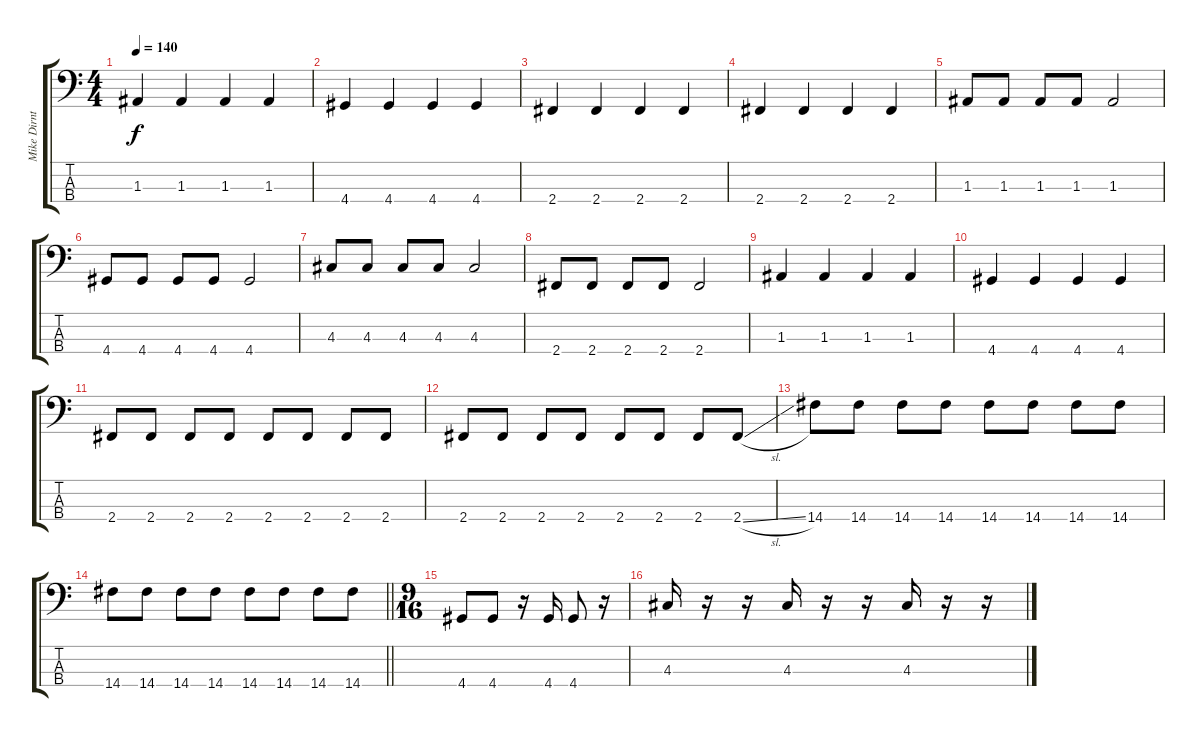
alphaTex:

\track ("Mike Dirnt" "Mike Dirnt") {instrument electricbassfinger}
\staff {score tabs}
\tuning (G2 D2 A1 E1) {hide}
\ts (4 4)
\tempo 140
\clef f4
\ks c
1.3.4{dy f} 1.3.4 1.3.4 1.3.4 |
4.4.4 4.4.4 4.4.4 4.4.4 |
2.4.4 2.4.4 2.4.4 2.4.4 |
2.4.4 2.4.4 2.4.4 2.4.4 |
1.3.8 1.3.8 1.3.8 1.3.8 1.3.2 |
4.4.8 4.4.8 4.4.8 4.4.8 4.4.2 |
4.3.8 4.3.8 4.3.8 4.3.8 4.3.2 |
2.4.8 2.4.8 2.4.8 2.4.8 2.4.2 |
1.3.4 1.3.4 1.3.4 1.3.4 |
4.4.4 4.4.4 4.4.4 4.4.4 |
2.4.8 2.4.8 2.4.8 2.4.8 2.4.8 2.4.8 2.4.8 2.4.8 |
2.4.8 2.4.8 2.4.8 2.4.8 2.4.8 2.4.8 2.4.8 2.4{sl}.8 |
14.4.8 14.4.8 14.4.8 14.4.8 14.4.8 14.4.8 14.4.8 14.4.8 |
\barLineRight lightlight
14.4.8 14.4.8 14.4.8 14.4.8 14.4.8 14.4.8 14.4.8 14.4.8 |
\ts (9 16)
4.4.8 4.4.8 r.16 4.4.16 4.4.8 r.16 |
4.3.16 r.16 r.16 4.3.16 r.16 r.16 4.3.16 r.16 r.16
